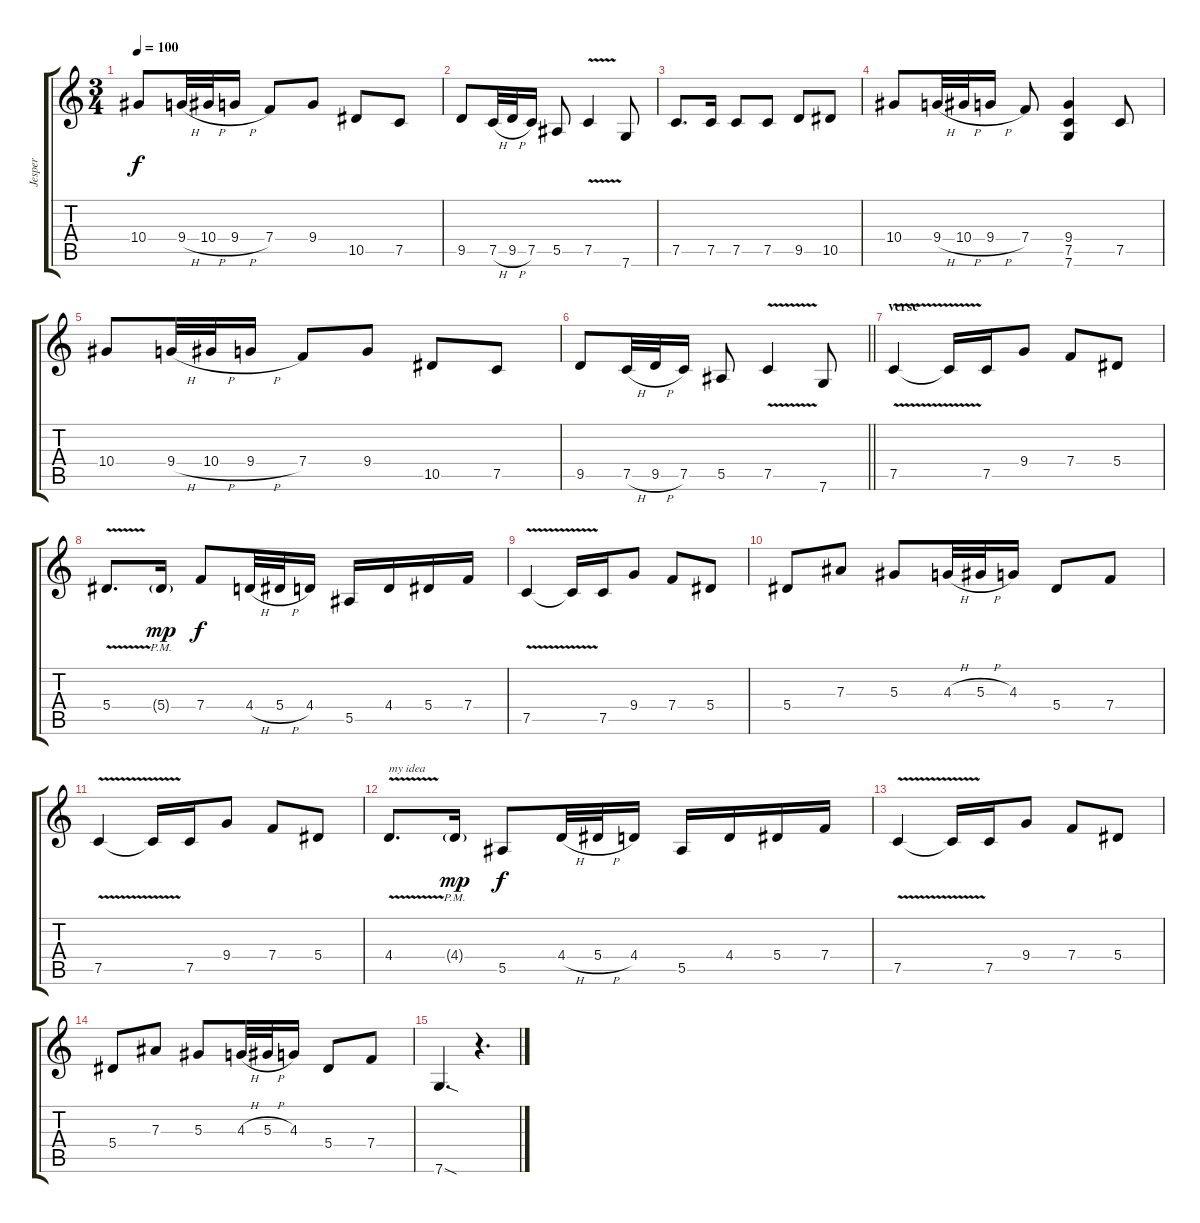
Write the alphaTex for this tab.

\track ("Jesper" "Jesper") {instrument distortionguitar}
\staff {score tabs}
\tuning (C4 G3 Eb3 Bb2 F2 C2) {hide}
\ts (3 4)
\tempo 100
\clef g2
\ks c
10.4.8{dy f} 9.4{h}.32 10.4{h}.32 9.4{h}.16 7.4.8 9.4.8 10.5.8 7.5.8 |
9.5.8 7.5{h}.32 9.5{h}.32 7.5.16 5.5.8 7.5{v}.4 7.6.8 |
7.5.8{d} 7.5.16 7.5.8 7.5.8 9.5.8 10.5.8 |
10.4.8 9.4{h}.32 10.4{h}.32 9.4{h}.16 7.4.8 (9.4 7.5 7.6).4 7.5.8 |
10.4.8 9.4{h}.32 10.4{h}.32 9.4{h}.16 7.4.8 9.4.8 10.5.8 7.5.8 |
\barLineRight lightlight
9.5.8 7.5{h}.32 9.5{h}.32 7.5.16 5.5.8 7.5{v}.4 7.6.8 |
\section ("" "verse")
7.5{v}.4 7.5{t}.16 7.5.16 9.4.8 7.4.8 5.4.8 |
5.4{v}.8{d} 5.4{g pm}.16{dy mp} 7.4.8{dy f} 4.4{h}.32 5.4{h}.32 4.4.16 5.5.16 4.4.16 5.4.16 7.4.16 |
7.5{v}.4 7.5{t}.16 7.5.16 9.4.8 7.4.8 5.4.8 |
5.4.8 7.3.8 5.3.8 4.3{h}.32 5.3{h}.32 4.3.16 5.4.8 7.4.8 |
7.5{v}.4 7.5{t}.16 7.5.16 9.4.8 7.4.8 5.4.8 |
4.4{v}.8{d txt "my idea"} 4.4{g pm}.16{dy mp} 5.5.8{dy f} 4.4{h}.32 5.4{h}.32 4.4.16 5.5.16 4.4.16 5.4.16 7.4.16 |
7.5{v}.4 7.5{t}.16 7.5.16 9.4.8 7.4.8 5.4.8 |
5.4.8 7.3.8 5.3.8 4.3{h}.32 5.3{h}.32 4.3.16 5.4.8 7.4.8 |
7.6{sod}.4{d} r.4{d}
